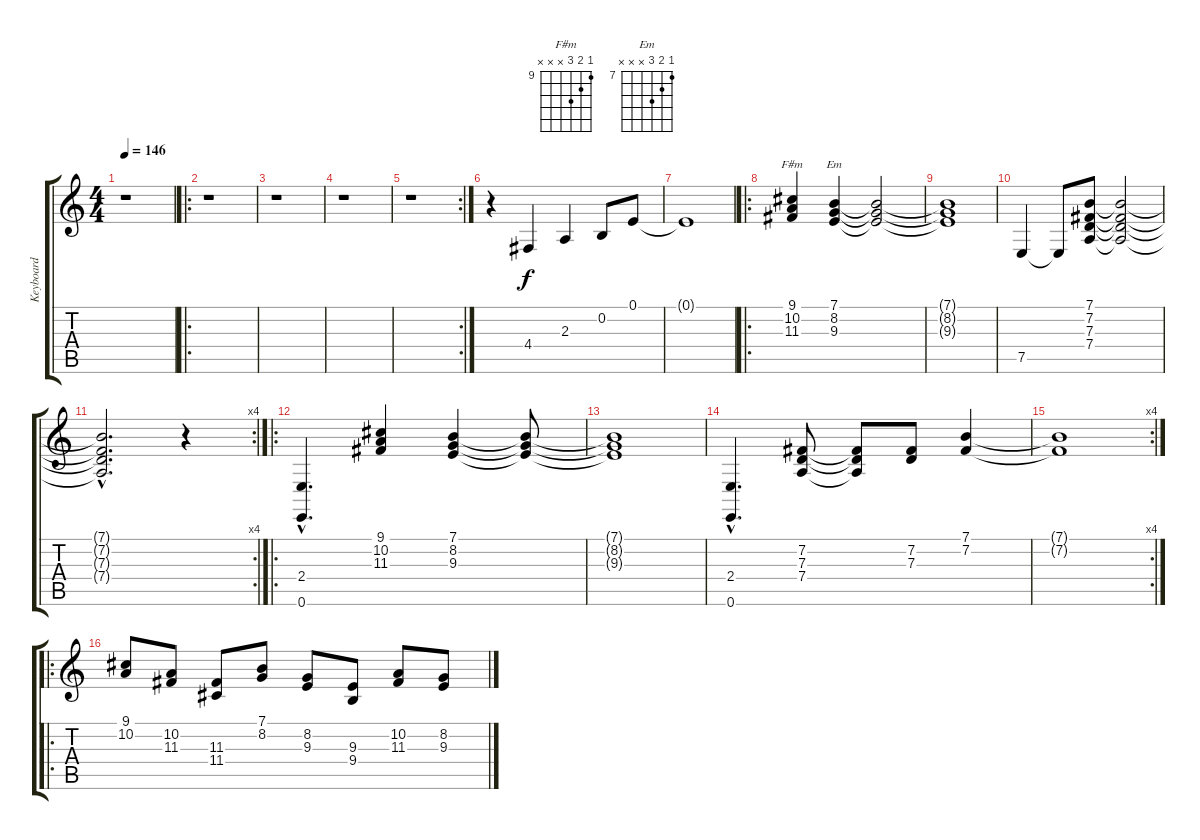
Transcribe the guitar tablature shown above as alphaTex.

\track ("Keyboard" "Keyboard") {instrument rockorgan}
\staff {score tabs}
\tuning (E4 B3 G3 D3 A2 E2) {hide}
\chord ("F#m" 9 10 11 x x x) {firstfret 9}
\chord ("Em" 7 8 9 x x x) {firstfret 7}
\ts (4 4)
\tempo 146
\clef g2
\ks c
r.1{dy f instrument rockorgan} |
\ro
r.1 |
r.1 |
r.1 |
\rc 2
r.1 |
r.4 4.4.4 2.3.4 0.2.8 0.1.8 |
0.1{t}.1 |
\ro
(9.1 10.2 11.3).4{ch "F#m"} (7.1 8.2 9.3).4{ch "Em"} (7.1{t} 8.2{t} 9.3{t}).2 |
(7.1{t} 8.2{t} 9.3{t}).1 |
7.5.4 7.5{t}.8 (7.1 7.2 7.3 7.4).8 (7.1{t} 7.2{t} 7.3{t} 7.4{t}).2 |
\rc 4
(7.1{hac t} 7.2{hac t} 7.3{hac t} 7.4{hac t}).2{d} r.4 |
\ro
(2.4{hac} 0.6{hac}).4{d} (9.1 10.2 11.3).4 (7.1 8.2 9.3).4 (7.1{t} 8.2{t} 9.3{t}).8 |
(7.1{t} 8.2{t} 9.3{t}).1 |
(2.4{hac} 0.6{hac}).4{d} (7.2 7.3 7.4).8 (7.2{t} 7.3{t} 7.4{t}).8 (7.2 7.3).8 (7.1 7.2).4 |
\rc 4
(7.1{t} 7.2{t}).1 |
\ro
(9.1 10.2).8 (10.2 11.3).8 (11.3 11.4).8 (7.1 8.2).8 (8.2 9.3).8 (9.3 9.4).8 (10.2 11.3).8 (8.2 9.3).8
